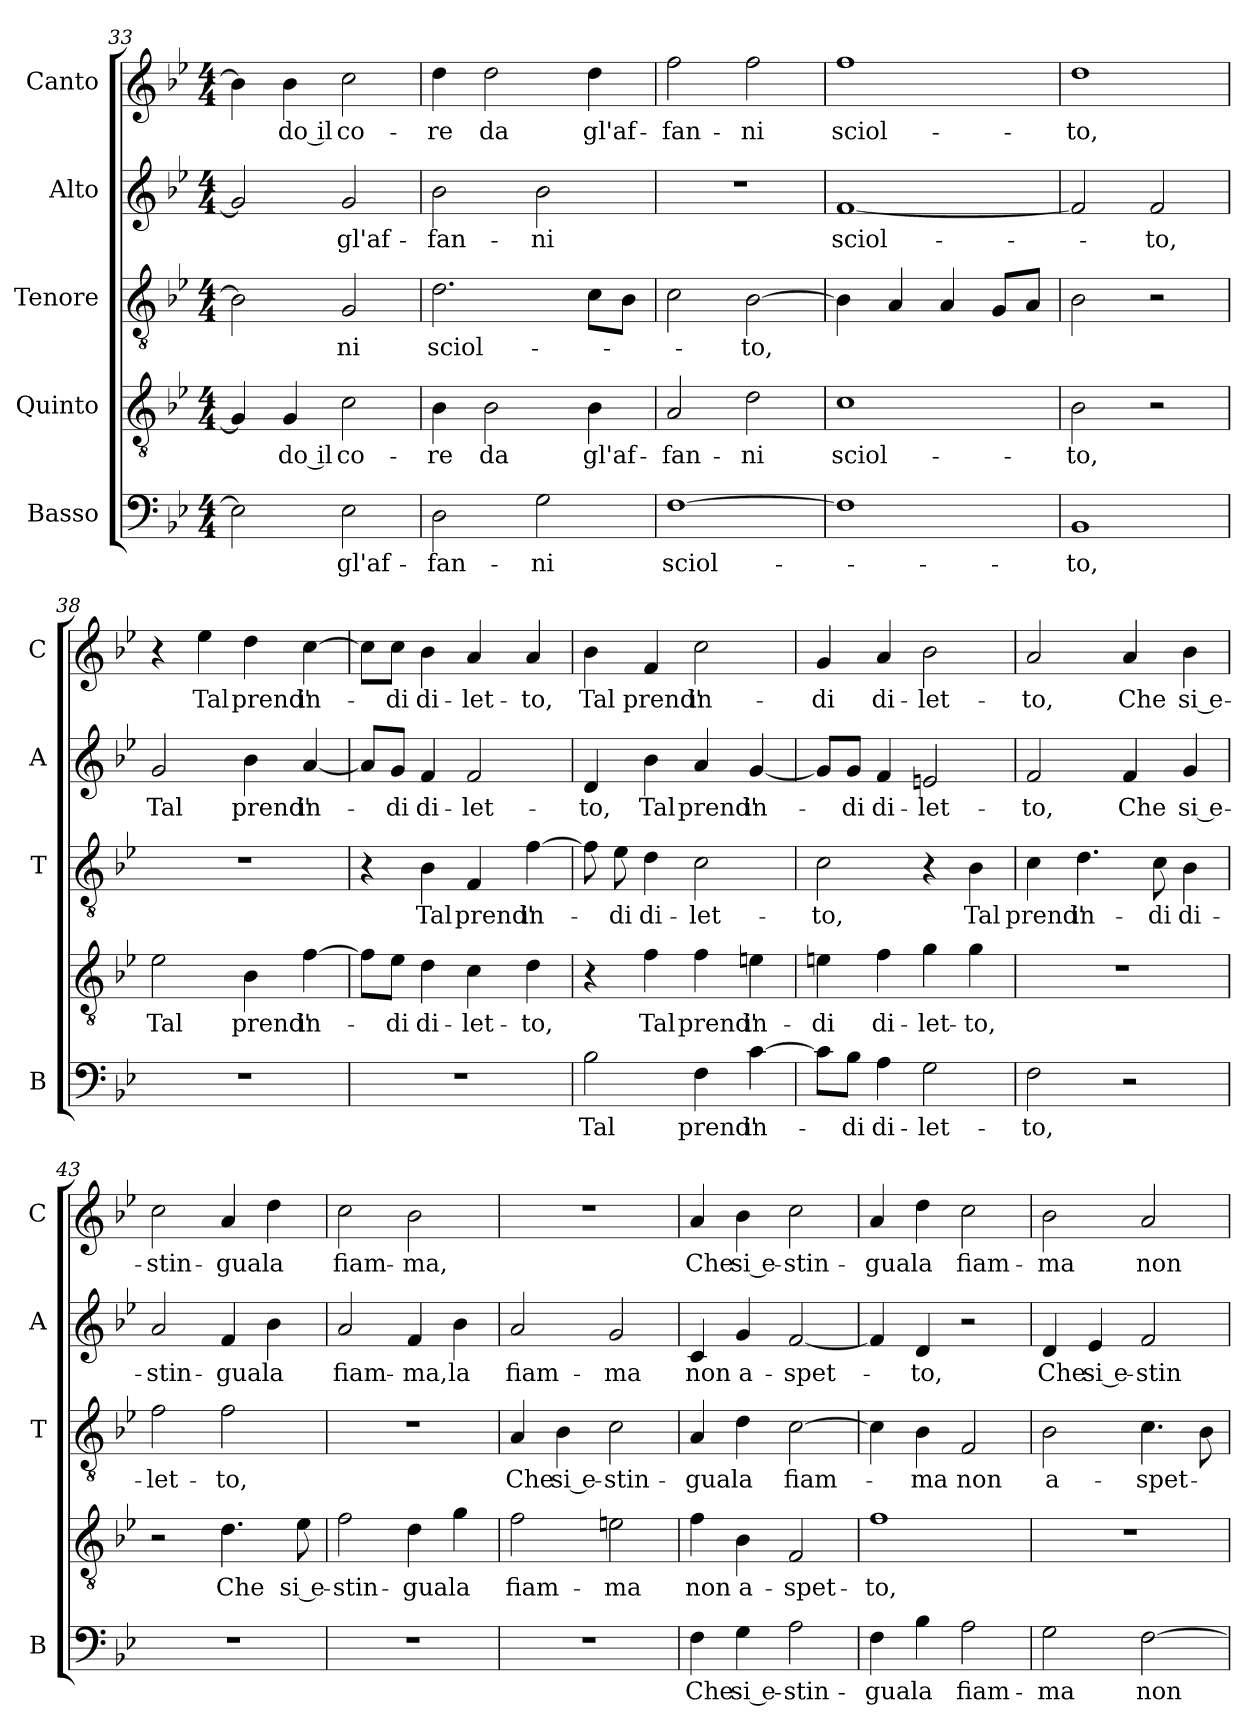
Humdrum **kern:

**kern	**text	**kern	**text	**kern	**text	**kern	**text	**kern	**text
*part5	*part5	*part4	*part4	*part3	*part3	*part2	*part2	*part1	*part1
*staff5	*staff5	*staff4	*staff4	*staff3	*staff3	*staff2	*staff2	*staff1	*staff1
*I"Basso	*	*I"Quinto	*	*I"Tenore	*	*I"Alto	*	*I"Canto	*
*I'B	*	*	*	*I'T	*	*I'A	*	*I'C	*
!!LO:LB:g=z
*clefF4	*	*clefGv2	*	*clefGv2	*	*clefG2	*	*clefG2	*
*k[b-e-]	*	*k[b-e-]	*	*k[b-e-]	*	*k[b-e-]	*	*k[b-e-]	*
*B-:	*	*B-:	*	*B-:	*	*B-:	*	*B-:	*
*M4/4	*	*M4/4	*	*M4/4	*	*M4/4	*	*M4/4	*
=33	=33	=33	=33	=33	=33	=33	=33	=33	=33
2E-\]	.	4G/]	.	2B-\]	.	2g/]	.	4b-\]	.
!	!	!	!LO:LY:b	!	!	!	!	!	!LO:LY:b
.	.	4G/	-do il	.	.	.	.	4b-\	-do il
!	!LO:LY:b	!	!LO:LY:b	!	!LO:LY:b	!	!LO:LY:b	!	!LO:LY:b
2E-\	gl'af-	2c\	co-	2G/	-ni	2g/	gl'af-	2cc\	co-
=34	=34	=34	=34	=34	=34	=34	=34	=34	=34
!	!LO:LY:b	!	!LO:LY:b	!	!LO:LY:b	!	!LO:LY:b	!	!LO:LY:b
2D\	-fan-	4B-\	-re	2.d\	sciol-	2b-\	-fan-	4dd\	-re
!	!	!	!LO:LY:b	!	!	!	!	!	!LO:LY:b
.	.	2B-\	da	.	.	.	.	2dd\	da
!	!LO:LY:b	!	!	!	!	!	!LO:LY:b	!	!
2G\	-ni	.	.	.	.	2b-\	-ni	.	.
!	!	!	!LO:LY:b	!	!	!	!	!	!LO:LY:b
.	.	4B-\	gl'af-	8c\L	.	.	.	4dd\	gl'af-
.	.	.	.	8B-\J	.	.	.	.	.
=35	=35	=35	=35	=35	=35	=35	=35	=35	=35
!	!LO:LY:b	!	!LO:LY:b	!	!	!	!	!	!LO:LY:b
[1F	sciol-	2A/	-fan-	2c\	.	1r	.	2ff\	-fan-
!	!	!	!LO:LY:b	!	!LO:LY:b	!	!	!	!LO:LY:b
.	.	2d\	-ni	[2B-\	-to,	.	.	2ff\	-ni
=36	=36	=36	=36	=36	=36	=36	=36	=36	=36
!	!	!	!LO:LY:b	!	!	!	!LO:LY:b	!	!LO:LY:b
1F]	.	1c	sciol-	4B-\]	.	[1f	sciol-	1ff	sciol-
.	.	.	.	4A/	.	.	.	.	.
.	.	.	.	4A/	.	.	.	.	.
.	.	.	.	8G/L	.	.	.	.	.
.	.	.	.	8A/J	.	.	.	.	.
=37	=37	=37	=37	=37	=37	=37	=37	=37	=37
!	!LO:LY:b	!	!LO:LY:b	!	!	!	!	!	!LO:LY:b
1BB-	-to,	2B-\	-to,	2B-\	.	2f/]	.	1dd	-to,
!	!	!	!	!	!	!	!LO:LY:b	!	!
.	.	2r	.	2r	.	2f/	-to,	.	.
=38	=38	=38	=38	=38	=38	=38	=38	=38	=38
!	!	!	!LO:LY:b	!	!	!	!LO:LY:b	!	!
1r	.	2e-\	Tal	1r	.	2g/	Tal	4r	.
!	!	!	!	!	!	!	!	!	!LO:LY:b
.	.	.	.	.	.	.	.	4ee-\	Tal
!	!	!	!LO:LY:b	!	!	!	!LO:LY:b	!	!LO:LY:b
.	.	4B-\	prend'	.	.	4b-\	prend'	4dd\	prend'
!	!	!	!LO:LY:b	!	!	!	!LO:LY:b	!	!LO:LY:b
.	.	[4f\	in-	.	.	[4a/	in-	[4cc\	in-
=39	=39	=39	=39	=39	=39	=39	=39	=39	=39
1r	.	8f\L]	.	4r	.	8a/L]	.	8cc\L]	.
!	!	!	!LO:LY:b	!	!	!	!LO:LY:b	!	!LO:LY:b
.	.	8e-\J	-di	.	.	8g/J	-di	8cc\J	-di
!	!	!	!LO:LY:b	!	!LO:LY:b	!	!LO:LY:b	!	!LO:LY:b
.	.	4d\	di-	4B-\	Tal	4f/	di-	4b-\	di-
!	!	!	!LO:LY:b	!	!LO:LY:b	!	!LO:LY:b	!	!LO:LY:b
.	.	4c\	-let-	4F/	prend'	2f/	-let-	4a/	-let-
!	!	!	!LO:LY:b	!	!LO:LY:b	!	!	!	!LO:LY:b
.	.	4d\	-to,	[4f\	in-	.	.	4a/	-to,
!!LO:PB:g=z
=40	=40	=40	=40	=40	=40	=40	=40	=40	=40
!	!LO:LY:b	!	!	!	!	!	!LO:LY:b	!	!LO:LY:b
2B-\	Tal	4r	.	8f\]	.	4d/	-to,	4b-\	Tal
!	!	!	!	!	!LO:LY:b	!	!	!	!
.	.	.	.	8e-\	-di	.	.	.	.
!	!	!	!LO:LY:b	!	!LO:LY:b	!	!LO:LY:b	!	!LO:LY:b
.	.	4f\	Tal	4d\	di-	4b-\	Tal	4f/	prend'
!	!LO:LY:b	!	!LO:LY:b	!	!LO:LY:b	!	!LO:LY:b	!	!LO:LY:b
4F\	prend'	4f\	prend'	2c\	-let-	4a/	prend'	2cc\	in-
!	!LO:LY:b	!	!LO:LY:b	!	!	!	!LO:LY:b	!	!
[4c\	in-	4en\	in-	.	.	[4g/	in-	.	.
=41	=41	=41	=41	=41	=41	=41	=41	=41	=41
!	!	!	!LO:LY:b	!	!LO:LY:b	!	!	!	!LO:LY:b
8c\L]	.	4en\	-di	2c\	-to,	8g/L]	.	4g/	-di
!	!LO:LY:b	!	!	!	!	!	!LO:LY:b	!	!
8B-\J	-di	.	.	.	.	8g/J	-di	.	.
!	!LO:LY:b	!	!LO:LY:b	!	!	!	!LO:LY:b	!	!LO:LY:b
4A\	di-	4f\	di-	.	.	4f/	di-	4a/	di-
!	!LO:LY:b	!	!LO:LY:b	!	!	!	!LO:LY:b	!	!LO:LY:b
2G\	-let-	4g\	-let-	4r	.	2en/	-let-	2b-\	-let-
!	!	!	!LO:LY:b	!	!LO:LY:b	!	!	!	!
.	.	4g\	-to,	4B-\	Tal	.	.	.	.
=42	=42	=42	=42	=42	=42	=42	=42	=42	=42
!	!LO:LY:b	!	!	!	!LO:LY:b	!	!LO:LY:b	!	!LO:LY:b
2F\	-to,	1r	.	4c\	prend'	2f/	-to,	2a/	-to,
!	!	!	!	!	!LO:LY:b	!	!	!	!
.	.	.	.	4.d\	in-	.	.	.	.
!	!	!	!	!	!	!	!LO:LY:b	!	!LO:LY:b
2r	.	.	.	.	.	4f/	Che	4a/	Che
!	!	!	!	!	!LO:LY:b	!	!	!	!
.	.	.	.	8c\	-di	.	.	.	.
!	!	!	!	!	!LO:LY:b	!	!LO:LY:b	!	!LO:LY:b
.	.	.	.	4B-\	di-	4g/	si e-	4b-\	si e-
=43	=43	=43	=43	=43	=43	=43	=43	=43	=43
!	!	!	!	!	!LO:LY:b	!	!LO:LY:b	!	!LO:LY:b
1r	.	2r	.	2f\	-let-	2a/	-stin-	2cc\	-stin-
!	!	!	!LO:LY:b	!	!LO:LY:b	!	!LO:LY:b	!	!LO:LY:b
.	.	4.d\	Che	2f\	-to,	4f/	-gua	4a/	-gua
!	!	!	!	!	!	!	!LO:LY:b	!	!LO:LY:b
.	.	.	.	.	.	4b-\	la	4dd\	la
!	!	!	!LO:LY:b	!	!	!	!	!	!
.	.	8e-\	si e-	.	.	.	.	.	.
=44	=44	=44	=44	=44	=44	=44	=44	=44	=44
!	!	!	!LO:LY:b	!	!	!	!LO:LY:b	!	!LO:LY:b
1r	.	2f\	-stin-	1r	.	2a/	fiam-	2cc\	fiam-
!	!	!	!LO:LY:b	!	!	!	!LO:LY:b	!	!LO:LY:b
.	.	4d\	-gua	.	.	4f/	-ma,	2b-\	-ma,
!	!	!	!LO:LY:b	!	!	!	!LO:LY:b	!	!
.	.	4g\	la	.	.	4b-\	la	.	.
=45	=45	=45	=45	=45	=45	=45	=45	=45	=45
!	!	!	!LO:LY:b	!	!LO:LY:b	!	!LO:LY:b	!	!
1r	.	2f\	fiam-	4A/	Che	2a/	fiam-	1r	.
!	!	!	!	!	!LO:LY:b	!	!	!	!
.	.	.	.	4B-\	si e-	.	.	.	.
!	!	!	!LO:LY:b	!	!LO:LY:b	!	!LO:LY:b	!	!
.	.	2en\	-ma	2c\	-stin-	2g/	-ma	.	.
=46	=46	=46	=46	=46	=46	=46	=46	=46	=46
!	!LO:LY:b	!	!LO:LY:b	!	!LO:LY:b	!	!LO:LY:b	!	!LO:LY:b
4F\	Che	4f\	non	4A/	-gua	4c/	non	4a/	Che
!	!LO:LY:b	!	!LO:LY:b	!	!LO:LY:b	!	!LO:LY:b	!	!LO:LY:b
4G\	si e-	4B-\	a-	4d\	la	4g/	a-	4b-\	si e-
!	!LO:LY:b	!	!LO:LY:b	!	!LO:LY:b	!	!LO:LY:b	!	!LO:LY:b
2A\	-stin-	2F/	-spet-	[2c\	fiam-	[2f/	-spet-	2cc\	-stin-
!!LO:LB:g=z
=47	=47	=47	=47	=47	=47	=47	=47	=47	=47
!	!LO:LY:b	!	!LO:LY:b	!	!	!	!	!	!LO:LY:b
4F\	-gua	1f	-to,	4c\]	.	4f/]	.	4a/	-gua
!	!LO:LY:b	!	!	!	!LO:LY:b	!	!LO:LY:b	!	!LO:LY:b
4B-\	la	.	.	4B-\	-ma	4d/	-to,	4dd\	la
!	!LO:LY:b	!	!	!	!LO:LY:b	!	!	!	!LO:LY:b
2A\	fiam-	.	.	2F/	non	2r	.	2cc\	fiam-
=48	=48	=48	=48	=48	=48	=48	=48	=48	=48
!	!LO:LY:b	!	!	!	!LO:LY:b	!	!LO:LY:b	!	!LO:LY:b
2G\	-ma	1r	.	2B-\	a-	4d/	Che	2b-\	-ma
!	!	!	!	!	!	!	!LO:LY:b	!	!
.	.	.	.	.	.	4e-/	si e-	.	.
!	!LO:LY:b	!	!	!	!LO:LY:b	!	!LO:LY:b	!	!LO:LY:b
[2F\	non	.	.	4.c\	-spet-	2f/	-stin-	2a/	non
.	.	.	.	8B-\	.	.	.	.	.
=	=	=	=	=	=	=	=	=	=
*-	*-	*-	*-	*-	*-	*-	*-	*-	*-
